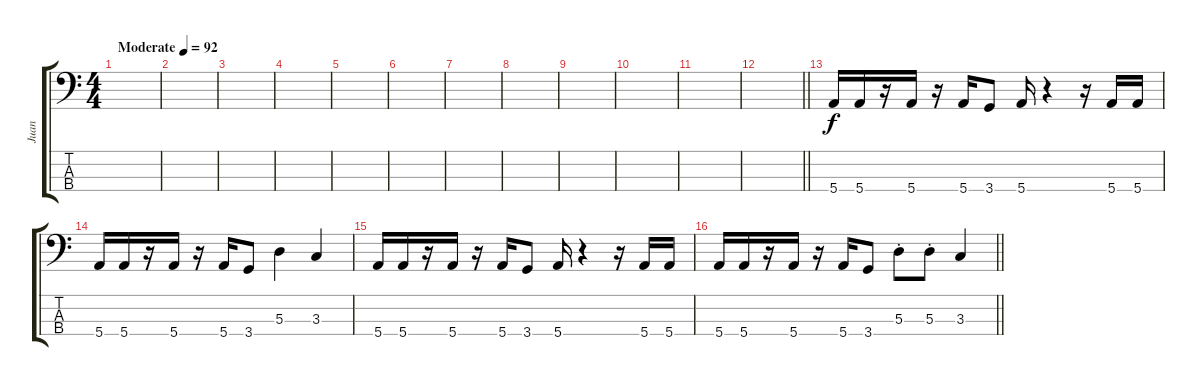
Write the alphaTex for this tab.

\track ("Juan" "Juan") {instrument electricbassfinger}
\staff {score tabs}
\tuning (G2 D2 A1 E1) {hide}
\ts (4 4)
\tempo (92 "Moderate")
\clef f4
\ks c
|
|
|
|
|
|
|
|
|
|
|
\barLineRight lightlight
|
\section ("" "")
5.4.16 5.4.16 r.16 5.4.16 r.16 5.4.16 3.4.8 5.4.16 r.4 r.16 5.4.16 5.4.16 |
5.4.16 5.4.16 r.16 5.4.16 r.16 5.4.16 3.4.8 5.3.4 3.3.4 |
5.4.16 5.4.16 r.16 5.4.16 r.16 5.4.16 3.4.8 5.4.16 r.4 r.16 5.4.16 5.4.16 |
\barLineRight lightlight
5.4.16 5.4.16 r.16 5.4.16 r.16 5.4.16 3.4.8 5.3{st}.8 5.3{st}.8 3.3.4
